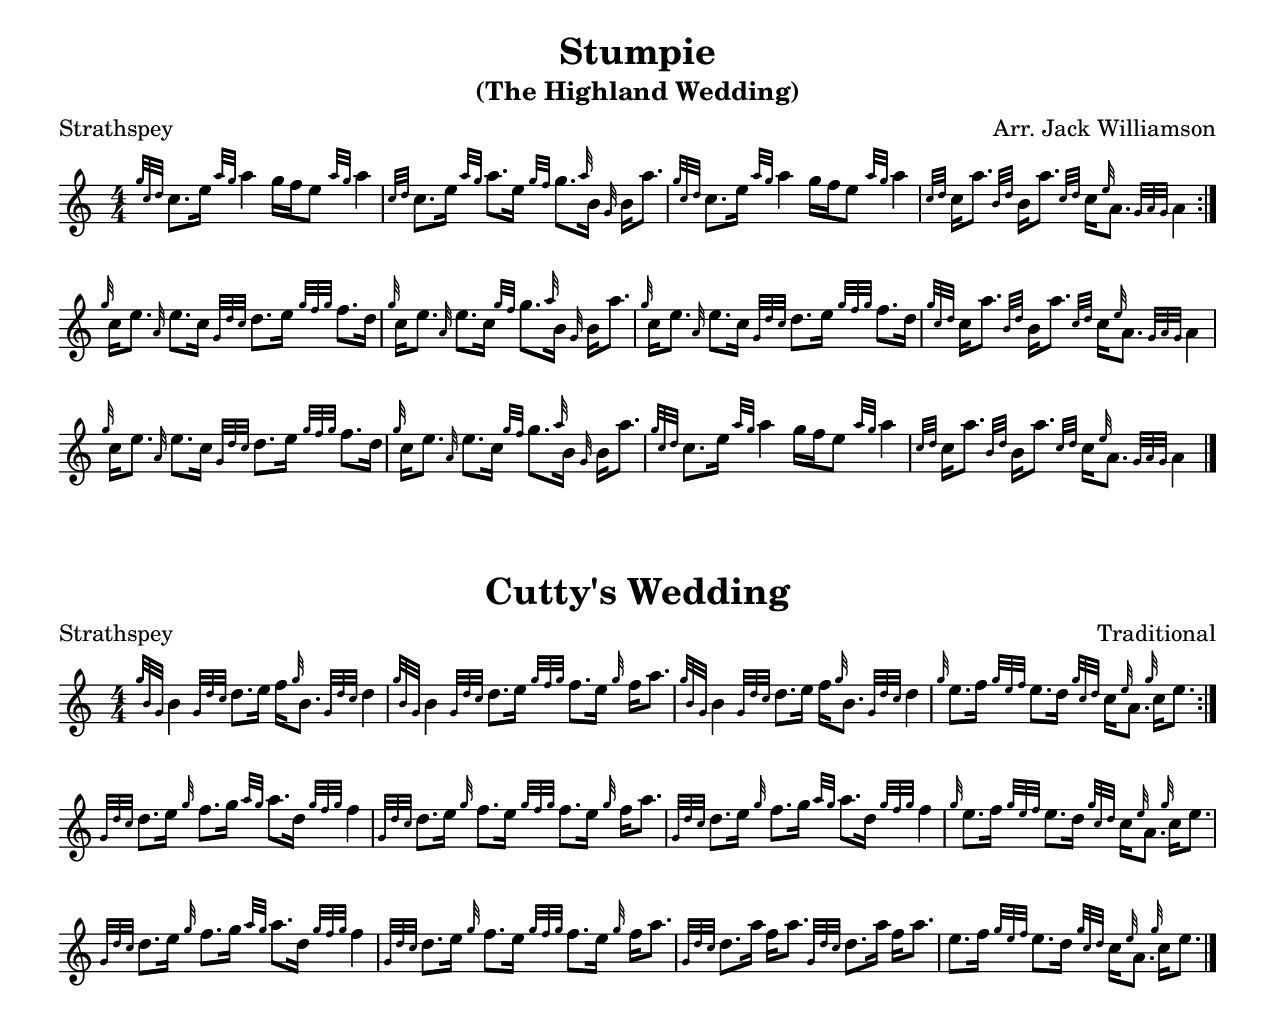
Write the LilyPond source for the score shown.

\include "../../common.ly"

\paper {
  print-all-headers = ##t
  #(set-paper-size "letter")
}

\score {
  \header {
    title = "Stumpie"
    meter = "Strathspey"
    subtitle = "(The Highland Wedding)"
    arranger = "Arr. Jack Williamson"
  }

  {
    \numericTimeSignature
    \hideKeySignature
    \time 4/4

    \repeat volta 2 {
      \dblc c8. e16 \dblA A4 g16 f16 e8 \dblA A4
      \hdblc c8. e16 \dblA A8. e16 \dblg g8. \grA b16 \grG b16 A8. \noBreak
      \dblc c8. e16 \dblA A4 g16 f16 e8 \dblA A4
      \hdblc c16 A8. \hdblb b16 A8. \hdblc c16 \gre a8. \wbirl a4
    }

    \break

    {
      \grg c16 e8. \gra e8. c16 \thrwd d8. e16 \dblf f8. d16
      \grg c16 e8. \gra e8. c16 \dblg g8. \grA b16 \grG b16 A8.
      \grg c16 e8. \gra e8. c16 \thrwd d8. e16 \dblf f8. d16
      \dblc c16 A8. \hdblb b16 A8. \hdblc c16 \gre a8. \wbirl a4
    }

    {
      \grg c16 e8. \gra e8. c16 \thrwd d8. e16 \dblf f8. d16
      \grg c16 e8. \gra e8. c16 \dblg g8. \grA b16 \grG b16 A8.
      \dblc c8. e16 \dblA A4 g16 f16 e8 \dblA A4
      \hdblc c16 A8. \hdblb b16 A8. \hdblc c16 \gre a8. \wbirl a4
    }

    \bar "|."
  }
}

\score {
  \header {
    title = "Cutty's Wedding"
    meter = "Strathspey"
    arranger = "Traditional"
  }

  {
    \numericTimeSignature
    \hideKeySignature
    \time 4/4

    \repeat volta 2 {
      \slurb b4 \thrwd d8. e16 f16 \grg b8. \thrwd d4
      \slurb b4 \thrwd d8. e16 \dblf f8. e16 \grg f16 A8.
      \slurb b4 \thrwd d8. e16 f16 \grg b8. \thrwd d4
      \grg e8. f16 \dble e8. d16 \dblc c16 \gre a8. \grg c16 e8.
    }

    \break

    {
      \thrwd d8. e16 \grg f8. g16 \dblA A8. d16 \dblf f4
      \thrwd d8. e16 \grg f8. e16 \dblf f8. e16 \grg f16 A8.
      \thrwd d8. e16 \grg f8. g16 \dblA A8. d16 \dblf f4 \noBreak
      \grg e8. f16 \dble e8. d16 \dblc c16 \gre a8. \grg c16 e8.
    }

    {
      \thrwd d8. e16 \grg f8. g16 \dblA A8. d16 \dblf f4
      \thrwd d8. e16 \grg f8. e16 \dblf f8. e16 \grg f16 A8.
      \thrwd d8. A16 f16 A8. \thrwd d8. A16 f16 A8.
      e8. f16 \dble e8. d16 \dblc c16 \gre a8. \grg c16 e8.
    }

    \bar "|."
  }
}
